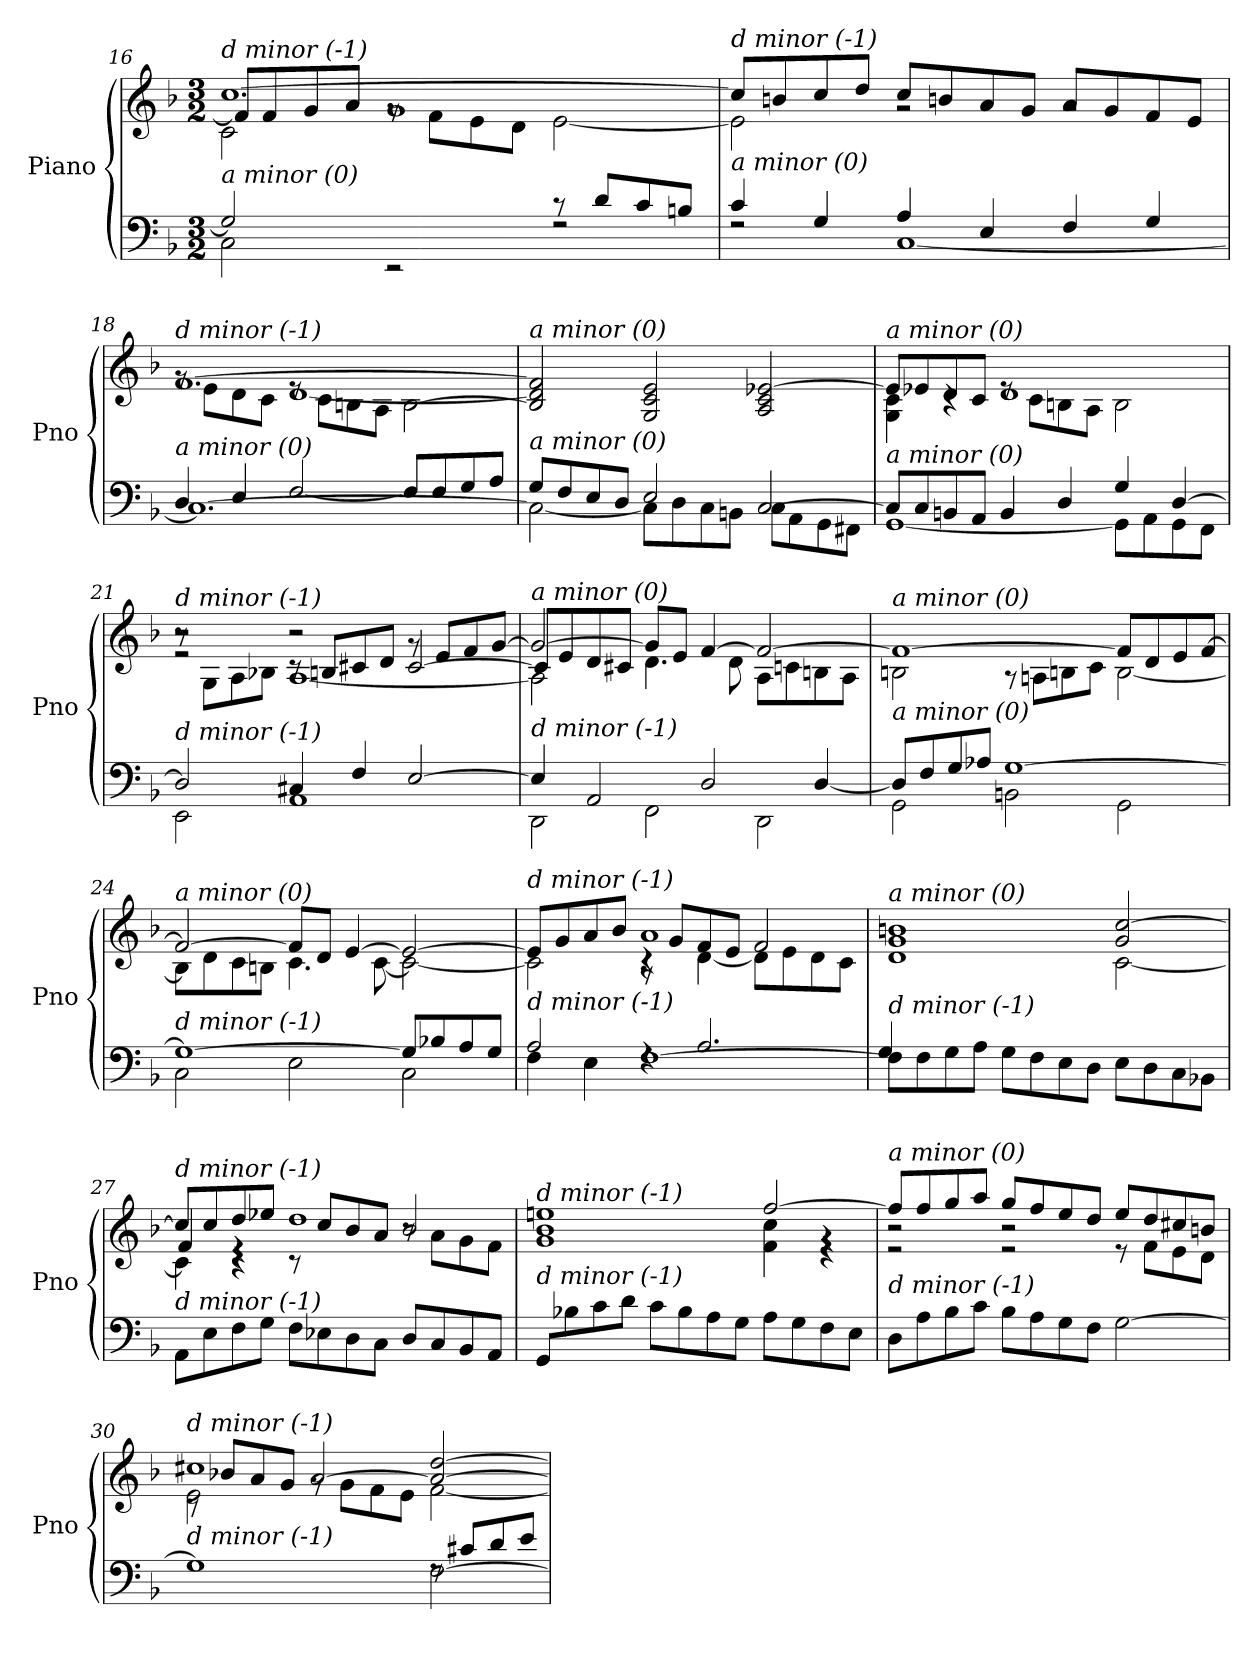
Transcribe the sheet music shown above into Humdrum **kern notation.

**kern	**kern
*part1	*part1
*staff2	*staff1
*I"Piano	*
*I'Pno	*
*clefF4	*clefG2
*k[b-]	*k[b-]
*M3/2	*M3/2
=16	=16
*^	*^
*	*	*	*^
*	*	*	*	*^
!	!	!LO:TX:i:t=d minor (-1)	!	!	!
!LO:TX:i:t=a minor (0)	!	!	!	!	!
2G/]	2C\	[1.cc	2c\	8f/L]	2ryy
.	.	.	.	8f/	.
.	.	.	.	8g/	.
.	.	.	.	8a/J	.
2rEE	2ryy	.	8rg	1g	2ryy
.	.	.	8f\L	.	.
.	.	.	8e\	.	.
.	.	.	8d\J	.	.
8r	2rF	.	[2e\	.	2ryy
8d/L	.	.	.	.	.
8c/	.	.	.	.	.
8Bn/J	.	.	.	.	.
*	*	*	*v	*v	*v
!!LO:PB:g=z
=17	=17	=17	=17
!	!	!LO:TX:i:t=d minor (-1)	!
!LO:TX:i:t=a minor (0)	!	!	!
4c/	2rF	8cc/L]	2e\]
.	.	8bn/	.
4G/	.	8cc/	.
.	.	8dd/J	.
4A/	[1C	8cc/L	2rg
.	.	8bn/	.
4E/	.	8a/	.
.	.	8g/J	.
4F/	.	8a/L	2rg
.	.	8g/	.
4G/	.	8f/	.
.	.	8e/J	.
=18	=18	=18	=18
*	*^	*	*^
!	!	!	!LO:TX:i:t=d minor (-1)	!	!
!LO:TX:i:t=a minor (0)	!	!	!	!	!
2ryy	4D/	1.C_	[1.f	8rg	2ryy
.	.	.	.	8e\L	.
.	4E/	.	.	8d\	.
.	.	.	.	8c\J	.
1ryy	[2F/	.	.	[1d	8re
.	.	.	.	.	8c\L
.	.	.	.	.	8Bn\
.	.	.	.	.	8A\J
.	8F/L]	.	.	.	[2B\
.	8F/	.	.	.	.
.	8G/	.	.	.	.
.	8A/J	.	.	.	.
*	*v	*v	*	*	*
*	*	*v	*v	*v
=19	=19	=19
!	!	!LO:TX:i:t=a minor (0)
!LO:TX:i:t=a minor (0)	!	!
8G/L	2C\_	2B/] 2d/] 2f/]
8F/	.	.
8E/	.	.
8D/J	.	.
2E/	8C\L]	2G/ 2c/ 2e/
.	8D\	.
.	8C\	.
.	8BBn\J	.
[2C/	8C\L	2A/ 2c/ [2e-X/
.	8AA\	.
.	8GG\	.
.	8FF#X\J	.
!!LO:LB:g=z
=20	=20	=20
*	*	*^
!	!	!LO:TX:i:t=a minor (0)	!
!LO:TX:i:t=a minor (0)	!	!	!
8C/L]	[1GG	8e-/L]	4G\ 4c\
8C/	.	8e-X/	.
8BBn/	.	8d/	4rc
8AA/J	.	8c/J	.
4BB/	.	1d	8re
.	.	.	8c\L
4D/	.	.	8Bn\
.	.	.	8A\J
4G/	8GG\L]	.	2B\
.	8AA\	.	.
[4D/	8GG\	.	.
.	8FF\J	.	.
=21	=21	=21	=21
*	*	*	*^
!	!	!LO:TX:i:t=d minor (-1)	!	!
!LO:TX:i:t=d minor (-1)	!	!	!	!
2D/]	2EE\	2r	8r	2re
.	.	.	8G\L	.
.	.	.	8A\	.
.	.	.	8B-X\J	.
4C#X/	1AA	2r	[1A	8rc
.	.	.	.	8Bn/L
4F/	.	.	.	8c#X/
.	.	.	.	8d/J
[2E/	.	8rg	.	[2c#/
.	.	8e/L	.	.
.	.	8f/	.	.
.	.	[8g/J	.	.
=22	=22	=22	=22	=22
*	*^	*	*	*
!	!	!	!LO:TX:i:t=a minor (0)	!	!
!LO:TX:i:t=d minor (-1)	!	!	!	!	!
2ryy	4E/]	2DD\	2g/_	2A\]	8c#/L]
.	.	.	.	.	8e/
.	2AA/	.	.	.	8d/
.	.	.	.	.	8c#X/J
1ryy	.	2FF\	8g/L]	4.d\	1ryy
.	.	.	8e/J	.	.
.	2D/	.	[4f/	.	.
.	.	.	.	8d\	.
.	.	2DD\	2f/_	8A\L	.
.	.	.	.	8cn\	.
.	[4D/	.	.	8Bn\	.
.	.	.	.	8A\J	.
*	*v	*v	*	*	*
*	*	*	*v	*v
!!LO:LB:g=z
=23	=23	=23	=23
!	!	!LO:TX:i:t=a minor (0)	!
!LO:TX:i:t=a minor (0)	!	!	!
8D/L]	2GG\	1f_	2Bn\
8F/	.	.	.
8G/	.	.	.
8A-Xi/J	.	.	.
[1G	2BBn\	.	8r
.	.	.	8An\L
.	.	.	8Bn\
.	.	.	8c\J
.	2GG\	8f/L]	[2B\
.	.	8d/	.
.	.	8e/	.
.	.	[8f/J	.
=24	=24	=24	=24
!	!	!LO:TX:i:t=a minor (0)	!
!LO:TX:i:t=d minor (-1)	!	!	!
1G_	2C\	2f/_	8B\L]
.	.	.	8d\
.	.	.	8c\
.	.	.	8Bn\J
.	2E\	8f/L]	4.c\
.	.	8d/J	.
.	.	[4e/	.
.	.	.	[8c\
8G/L]	2C\	2e/_	2c\_
8B-X/	.	.	.
8A/	.	.	.
8G/J	.	.	.
=25	=25	=25	=25
*	*^	*	*^
!	!	!	!LO:TX:i:t=d minor (-1)	!	!
!LO:TX:i:t=d minor (-1)	!	!	!	!	!
2ryy	2A/	4F\	8e/L]	2c\]	2ryy
.	.	.	8g/	.	.
.	.	4E\	8a/	.	.
.	.	.	8b-/J	.	.
1ryy	4rF	[1F	1a	4rc	8rA
.	.	.	.	.	8g/L
.	2.A/	.	.	[4d\	8f/
.	.	.	.	.	8e/J
.	.	.	.	8d\L]	2f/
.	.	.	.	8e\	.
.	.	.	.	8d\	.
.	.	.	.	8c\J	.
!!LO:LB:g=z	!!	!!
=26	=26	=26	=26	=26	=26
!	!	!	!LO:TX:i:t=a minor (0)	!	!
!LO:TX:i:t=d minor (-1)	!	!	!	!	!
1ryy	8F\L]	4G/	1d 1g 1bn	1ryy	4ryy
.	8F\	.	.	.	.
.	8G\	1ryy	.	.	1ryy
.	8A\J	.	.	.	.
.	8G\L	.	.	.	.
.	8F\	.	.	.	.
.	8E\	.	.	.	.
.	8D\J	.	.	.	.
2ryy	8E\L	.	2g/ [2cc/	[2c\	.
.	8D\	.	.	.	.
.	8C\	4ryy	.	.	4ryy
.	8BB-X\J	.	.	.	.
*	*v	*v	*	*	*
=27	=27	=27	=27	=27
!	!	!LO:TX:i:t=d minor (-1)	!	!
!LO:TX:i:t=d minor (-1)	!	!	!	!
2ryy	8AA\L	8cc/L]	4c\]	4f/
.	8E\	8cc/	.	.
.	8F\	8dd/	4re	4rc
.	8G\J	8ee-X/J	.	.
2ryy	8F\L	1dd	2ryy	8rc
.	8E-X\	.	.	8cc/L
.	8D\	.	.	8b-/
.	8C\J	.	.	8a/J
2ryy	8D/L	.	8r	2b-/
.	8C/	.	8a\L	.
.	8BB-/	.	8g\	.
.	8AA/J	.	8f\J	.
=28	=28	=28	=28	=28
*	*^	*	*	*
!	!	!	!LO:TX:i:t=d minor (-1)	!	!
!LO:TX:i:t=d minor (-1)	!	!	!	!	!
1ryy	1ryy	8GG/L	1g 1b- 1een	1ryy	1ryy
.	.	8B-X\	.	.	.
.	.	8c\	.	.	.
.	.	8d\J	.	.	.
.	.	8c\L	.	.	.
.	.	8B-\	.	.	.
.	.	8A\	.	.	.
.	.	8G\J	.	.	.
2ryy	4ryy	8A\L	[2ff/	4f\ 4cc\	4ryy
.	.	8G\	.	.	.
.	4ryy	8F\	.	4rg	4re
.	.	8E\J	.	.	.
=29	=29	=29	=29	=29	=29
!	!	!	!LO:TX:i:t=a minor (0)	!	!
!LO:TX:i:t=d minor (-1)	!	!	!	!	!
*	*v	*v	*	*	*
1ryy	8D\L	8ff/L]	2r	2re
.	8A\	8ff/	.	.
.	8B-\	8gg/	.	.
.	8c\J	8aa/J	.	.
.	8B-\L	8gg/L	2r	2re
.	8A\	8ff/	.	.
.	8G\	8ee/	.	.
.	8F\J	8dd/J	.	.
2ryy	[2G\	8ee/L	8r	2ryy
.	.	8dd/	8f\L	.
.	.	8cc#X/	8e\	.
.	.	8bn/J	8d\J	.
!!LO:LB:g=z
=30	=30	=30	=30	=30
*	*^	*	*	*^
!	!	!	!LO:TX:i:t=d minor (-1)	!	!	!
!LO:TX:i:t=d minor (-1)	!	!	!	!	!	!
1ryy	1G]	1ryy	1cc#X	2e\	8rc	1ryy
.	.	.	.	.	8b-X/L	.
.	.	.	.	.	8a/	.
.	.	.	.	.	8g/J	.
.	.	.	.	8rg	[2a/	.
.	.	.	.	8g\L	.	.
.	.	.	.	8f\	.	.
.	.	.	.	8e\J	.	.
2ryy	8rF	[2F\	2a/_ [2dd/	[2f\	2ryy	2ryy
.	8c#X/L	.	.	.	.	.
.	8d/	.	.	.	.	.
.	8e/J	.	.	.	.	.
*v	*v	*v	*	*	*	*
*	*v	*v	*v	*v
=	=
*-	*-
